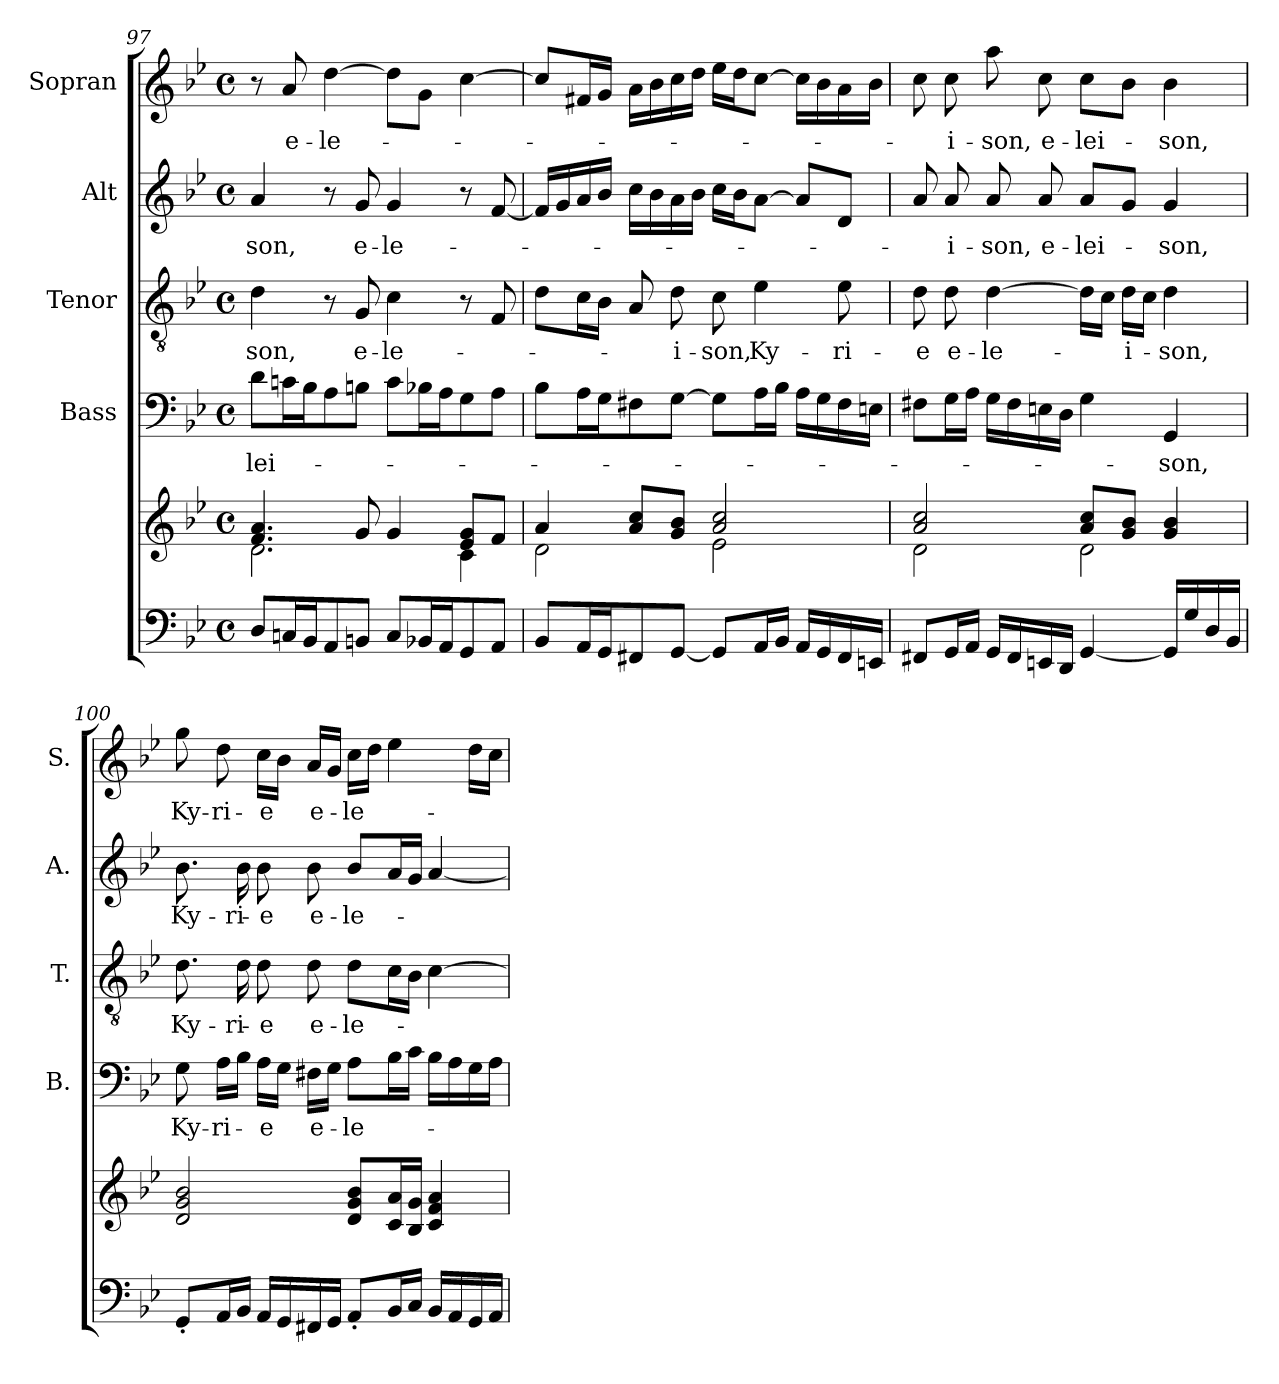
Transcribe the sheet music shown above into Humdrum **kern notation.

**kern	**kern	**kern	**text	**kern	**text	**kern	**text	**kern	**text
*part5	*part5	*part4	*part4	*part3	*part3	*part2	*part2	*part1	*part1
*staff6	*staff5	*staff4	*staff4	*staff3	*staff3	*staff2	*staff2	*staff1	*staff1
*	*	*I"Bass	*	*I"Tenor	*	*I"Alt	*	*I"Sopran	*
*	*	*I'B.	*	*I'T.	*	*I'A.	*	*I'S.	*
*clefF4	*clefG2	*clefF4	*	*clefGv2	*	*clefG2	*	*clefG2	*
*k[b-e-]	*k[b-e-]	*k[b-e-]	*	*k[b-e-]	*	*k[b-e-]	*	*k[b-e-]	*
*B-:	*B-:	*B-:	*	*B-:	*	*B-:	*	*B-:	*
*M4/4	*M4/4	*M4/4	*	*M4/4	*	*M4/4	*	*M4/4	*
*met(c)	*met(c)	*met(c)	*	*met(c)	*	*met(c)	*	*met(c)	*
=97	=97	=97	=97	=97	=97	=97	=97	=97	=97
*	*^	*	*	*	*	*	*	*	*
!	!	!	!	!LO:LY:b	!	!LO:LY:b	!	!LO:LY:b	!	!
8D/L	4.f/ 4.a/	2.d\	8d\L	-lei-	4d\	-son,	4a/	-son,	8r	.
!	!	!	!	!	!	!	!	!	!	!LO:LY:b
16Cn/L	.	.	16cn\L	.	.	.	.	.	8a/	e-
16BB-/J	.	.	16B-\J	.	.	.	.	.	.	.
!	!	!	!	!	!	!	!	!	!	!LO:LY:b
8AA/	.	.	8A\	.	8r	.	8r	.	[4dd\	-le-
!	!	!	!	!	!	!LO:LY:b	!	!LO:LY:b	!	!
8BBn/J	8g/	.	8Bn\J	.	8G/	e-	8g/	e-	.	.
!	!	!	!	!	!	!LO:LY:b	!	!LO:LY:b	!	!
8C/L	4g/	.	8c\L	.	4c\	-le-	4g/	-le-	8dd\L]	.
16BB-X/L	.	.	16B-X\L	.	.	.	.	.	8g\J	.
16AA/J	.	.	16A\J	.	.	.	.	.	.	.
8GG/	8e-/ 8g/L	4c\	8G\	.	8r	.	8r	.	[4cc\	.
8AA/J	8f/J	.	8A\J	.	8F/	.	[8f/	.	.	.
!!LO:LB:g=z
=98	=98	=98	=98	=98	=98	=98	=98	=98	=98	=98
8BB-/L	4a/	2d\	8B-\L	.	8d\L	.	16f/LL]	.	8cc/L]	.
.	.	.	.	.	.	.	16g/	.	.	.
16AA/L	.	.	16A\L	.	16c\L	.	16a/	.	16f#X/L	.
16GG/J	.	.	16G\J	.	16B-\JJ	.	16b-/JJ	.	16g/JJ	.
8FF#X/	8a/ 8cc/L	.	8F#X\	.	8A/	.	16cc\LL	.	16a\LL	.
.	.	.	.	.	.	.	16b-\	.	16b-\	.
!	!	!	!	!	!	!LO:LY:b	!	!	!	!
[8GG/J	8g/ 8b-/J	.	[8G\J	.	8d\	-i-	16a\	.	16cc\	.
.	.	.	.	.	.	.	16b-\JJ	.	16dd\JJ	.
!	!	!	!	!	!	!LO:LY:b	!	!	!	!
8GG/L]	2a/ 2cc/	2e-\	8G\L]	.	8c\	-son,	16cc\LL	.	16ee-\LL	.
.	.	.	.	.	.	.	16b-\J	.	16dd\J	.
!	!	!	!	!	!	!LO:LY:b	!	!	!	!
16AA/L	.	.	16A\L	.	4e-\	Ky-	[8a\J	.	[8cc\J	.
16BB-/JJ	.	.	16B-\JJ	.	.	.	.	.	.	.
16AA/LL	.	.	16A\LL	.	.	.	8a/L]	.	16cc\LL]	.
16GG/	.	.	16G\	.	.	.	.	.	16b-\	.
!	!	!	!	!	!	!LO:LY:b	!	!	!	!
16FF#/	.	.	16F#\	.	8e-\	-ri-	8d/J	.	16a\	.
16EEn/JJ	.	.	16En\JJ	.	.	.	.	.	16b-\JJ	.
=99	=99	=99	=99	=99	=99	=99	=99	=99	=99	=99
!	!	!	!	!	!	!LO:LY:b	!	!	!	!
8FF#X/L	2a/ 2cc/	2d\	8F#X\L	.	8d\	-e	8a/	.	8cc\	.
!	!	!	!	!	!	!LO:LY:b	!	!LO:LY:b	!	!LO:LY:b
16GG/L	.	.	16G\L	.	8d\	e-	8a/	-i-	8cc\	-i-
16AA/JJ	.	.	16A\JJ	.	.	.	.	.	.	.
!	!	!	!	!	!	!LO:LY:b	!	!LO:LY:b	!	!LO:LY:b
16GG/LL	.	.	16G\LL	.	[4d\	-le-	8a/	-son,	8aa\	-son,
16FF#/	.	.	16F#\	.	.	.	.	.	.	.
!	!	!	!	!	!	!	!	!LO:LY:b	!	!LO:LY:b
16EEn/	.	.	16En\	.	.	.	8a/	e-	8cc\	e-
16DD/JJ	.	.	16D\JJ	.	.	.	.	.	.	.
!	!	!	!	!	!	!	!	!LO:LY:b	!	!LO:LY:b
[4GG/	8a/ 8cc/L	2d\	4G\	.	16d\LL]	.	8a/L	-lei-	8cc\L	-lei-
.	.	.	.	.	16c\JJ	.	.	.	.	.
!	!	!	!	!	!	!LO:LY:b	!	!	!	!
.	8g/ 8b-/J	.	.	.	16d\LL	-i-	8g/J	.	8b-\J	.
.	.	.	.	.	16c\JJ	.	.	.	.	.
!	!	!	!	!LO:LY:b	!	!LO:LY:b	!	!LO:LY:b	!	!LO:LY:b
16GG/LL]	4g/ 4b-/	.	4GG/	-son,	4d\	-son,	4g/	-son,	4b-\	-son,
16G/	.	.	.	.	.	.	.	.	.	.
16D/	.	.	.	.	.	.	.	.	.	.
16BB-/JJ	.	.	.	.	.	.	.	.	.	.
*	*v	*v	*	*	*	*	*	*	*	*
=100	=100	=100	=100	=100	=100	=100	=100	=100	=100
!	!	!	!LO:LY:b	!	!LO:LY:b	!	!LO:LY:b	!	!LO:LY:b
8GG'</L	2d/ 2g/ 2b-/	8G\	Ky-	8.d\	Ky-	8.b-\	Ky-	8gg\	Ky-
!	!	!	!LO:LY:b	!	!	!	!	!	!LO:LY:b
16AA/L	.	16A\LL	-ri-	.	.	.	.	8dd\	-ri-
!	!	!	!	!	!LO:LY:b	!	!LO:LY:b	!	!
16BB-/JJ	.	16B-\JJ	.	16d\	-ri-	16b-\	-ri-	.	.
!	!	!	!LO:LY:b	!	!LO:LY:b	!	!LO:LY:b	!	!LO:LY:b
16AA/LL	.	16A\LL	-e	8d\	-e	8b-\	-e	16cc\LL	-e
16GG/	.	16G\JJ	.	.	.	.	.	16b-\JJ	.
!	!	!	!LO:LY:b	!	!LO:LY:b	!	!LO:LY:b	!	!LO:LY:b
16FF#X/	.	16F#X\LL	e-	8d\	e-	8b-\	e-	16a/LL	e-
16GG/JJ	.	16G\JJ	.	.	.	.	.	16g/JJ	.
!	!	!	!LO:LY:b	!	!LO:LY:b	!	!LO:LY:b	!	!LO:LY:b
8AA'</L	8d/ 8g/ 8b-/L	8A\L	-le-	8d\L	-le-	8b-/L	-le-	16cc\LL	-le-
.	.	.	.	.	.	.	.	16dd\JJ	.
16BB-/L	16c/ 16a/L	16B-\L	.	16c\L	.	16a/L	.	4ee-\	.
16C/JJ	16B-/ 16g/JJ	16c\JJ	.	16B-\JJ	.	16g/JJ	.	.	.
16BB-/LL	4c/ 4f/ 4a/	16B-\LL	.	[4c\	.	[4a/	.	.	.
16AA/	.	16A\	.	.	.	.	.	.	.
16GG/	.	16G\	.	.	.	.	.	16dd\LL	.
16AA/JJ	.	16A\JJ	.	.	.	.	.	16cc\JJ	.
=	=	=	=	=	=	=	=	=	=
*-	*-	*-	*-	*-	*-	*-	*-	*-	*-
